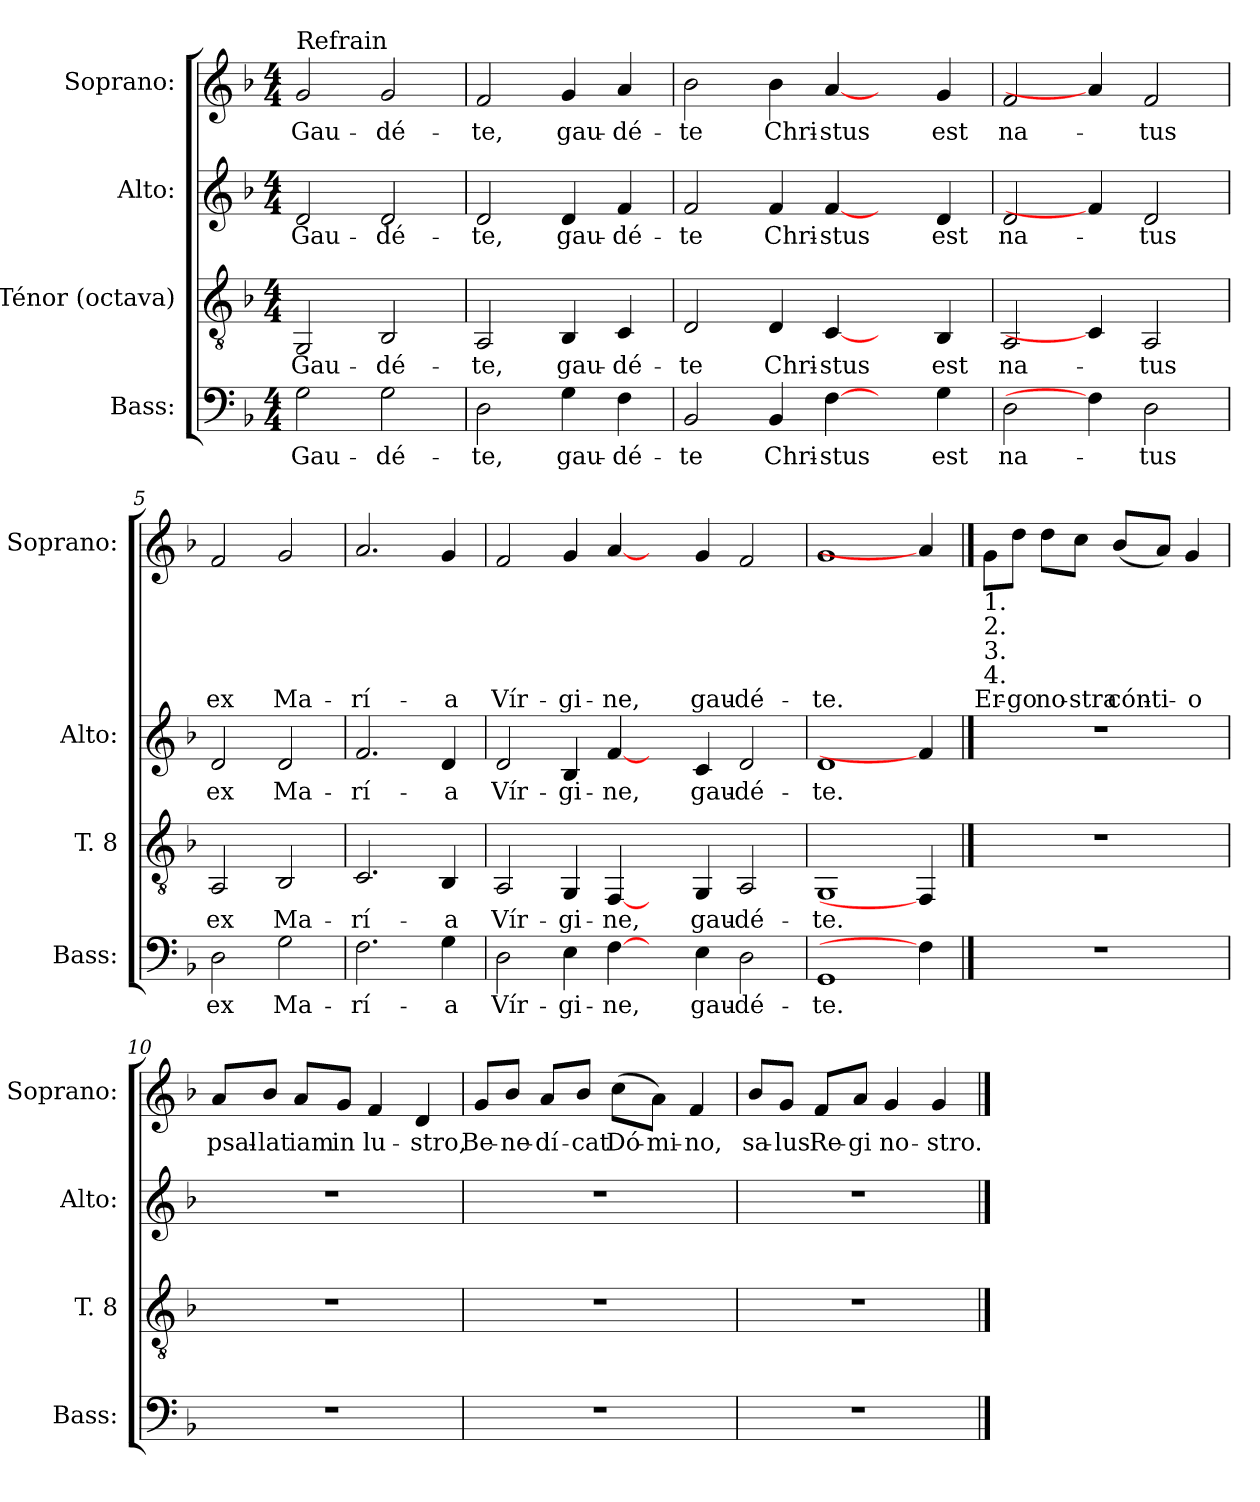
**kern	**text	**kern	**text	**kern	**text	**kern	**text
*part4	*part4	*part3	*part3	*part2	*part2	*part1	*part1
*staff4	*staff4	*staff3	*staff3	*staff2	*staff2	*staff1	*staff1
*I"Bass:	*	*I"Ténor (octava)	*	*I"Alto:	*	*I"Soprano:	*
*I'Bass:	*	*I'T. 8	*	*I'Alto:	*	*I'Soprano:	*
*clefF4	*	*clefGv2	*	*clefG2	*	*clefG2	*
*k[b-]	*	*k[b-]	*	*k[b-]	*	*k[b-]	*
*d:	*	*d:	*	*d:	*	*d:	*
*M4/4	*	*M4/4	*	*M4/4	*	*M4/4	*
=1	=1	=1	=1	=1	=1	=1	=1
!	!	!	!	!	!	!LO:TX:a:t=Refrain	!
!	!LO:LY:b	!	!LO:LY:b	!	!LO:LY:b	!	!LO:LY:b
2G\	Gau-	2GG/	Gau-	2d/	Gau-	2g/	Gau-
!	!LO:LY:b	!	!LO:LY:b	!	!LO:LY:b	!	!LO:LY:b
2G\	-dé-	2BB-/	-dé-	2d/	-dé-	2g/	-dé-
=2	=2	=2	=2	=2	=2	=2	=2
!	!LO:LY:b	!	!LO:LY:b	!	!LO:LY:b	!	!LO:LY:b
2D\	-te,	2AA/	-te,	2d/	-te,	2f/	-te,
!	!LO:LY:b	!	!LO:LY:b	!	!LO:LY:b	!	!LO:LY:b
4G\	gau-	4BB-/	gau-	4d/	gau-	4g/	gau-
!	!LO:LY:b	!	!LO:LY:b	!	!LO:LY:b	!	!LO:LY:b
4F\	-dé-	4C/	-dé-	4f/	-dé-	4a/	-dé-
=3	=3	=3	=3	=3	=3	=3	=3
!	!LO:LY:b	!	!LO:LY:b	!	!LO:LY:b	!	!LO:LY:b
2BB-/	-te	2D/	-te	2f/	-te	2b-\	-te
!	!LO:LY:b	!	!LO:LY:b	!	!LO:LY:b	!	!LO:LY:b
4BB-/	Chri-	4D/	Chri-	4f/	Chri-	4b-\	Chri-
!	!LO:LY:b	!	!LO:LY:b	!	!LO:LY:b	!	!LO:LY:b
[4F\	-stus	[4C/	-stus	[4f/	-stus	[4a/	-stus
4ryy	.	4ryy	.	4ryy	.	4ryy	.
!	!LO:LY:b	!	!LO:LY:b	!	!LO:LY:b	!	!LO:LY:b
4G\	est	4BB-/	est	4d/	est	4g/	est
=4	=4	=4	=4	=4	=4	=4	=4
!	!LO:LY:b	!	!LO:LY:b	!	!LO:LY:b	!	!LO:LY:b
2D\	na-	2AA/	na-	2d/	na-	2f/	na-
4F\]	.	4C/]	.	4f/]	.	4a/]	.
!	!LO:LY:b	!	!LO:LY:b	!	!LO:LY:b	!	!LO:LY:b
2D\	-tus	2AA/	-tus	2d/	-tus	2f/	-tus
!!LO:LB:g=z
=5	=5	=5	=5	=5	=5	=5	=5
!	!LO:LY:b	!	!LO:LY:b	!	!LO:LY:b	!	!LO:LY:b
2D\	ex	2AA/	ex	2d/	ex	2f/	ex
!	!LO:LY:b	!	!LO:LY:b	!	!LO:LY:b	!	!LO:LY:b
2G\	Ma-	2BB-/	Ma-	2d/	Ma-	2g/	Ma-
=6	=6	=6	=6	=6	=6	=6	=6
!	!LO:LY:b	!	!LO:LY:b	!	!LO:LY:b	!	!LO:LY:b
2.F\	-rí-	2.C/	-rí-	2.f/	-rí-	2.a/	-rí-
!	!LO:LY:b	!	!LO:LY:b	!	!LO:LY:b	!	!LO:LY:b
4G\	-a	4BB-/	-a	4d/	-a	4g/	-a
=7	=7	=7	=7	=7	=7	=7	=7
!	!LO:LY:b	!	!LO:LY:b	!	!LO:LY:b	!	!LO:LY:b
2D\	Vír-	2AA/	Vír-	2d/	Vír-	2f/	Vír-
!	!LO:LY:b	!	!LO:LY:b	!	!LO:LY:b	!	!LO:LY:b
4E\	-gi-	4GG/	-gi-	4B-/	-gi-	4g/	-gi-
!	!LO:LY:b	!	!LO:LY:b	!	!LO:LY:b	!	!LO:LY:b
[4F\	-ne,	[4FF/	-ne,	[4f/	-ne,	[4a/	-ne,
4ryy	.	4ryy	.	4ryy	.	4ryy	.
!	!LO:LY:b	!	!LO:LY:b	!	!LO:LY:b	!	!LO:LY:b
4E\	gau-	4GG/	gau-	4c/	gau-	4g/	gau-
!	!LO:LY:b	!	!LO:LY:b	!	!LO:LY:b	!	!LO:LY:b
2D\	-dé-	2AA/	-dé-	2d/	-dé-	2f/	-dé-
=8	=8	=8	=8	=8	=8	=8	=8
!	!LO:LY:b	!	!LO:LY:b	!	!LO:LY:b	!	!LO:LY:b
1GG	-te.	1GG	-te.	1d	-te.	1g	-te.
4F\]	.	4FF/]	.	4f/]	.	4a/]	.
!!LO:LB:g=z
==9	==9	==9	==9	==9	==9	==9	==9
!	!	!	!	!	!	!LO:TX:b:t=1.	!
!	!	!	!	!	!	!LO:TX:b:t=2.	!
!	!	!	!	!	!	!LO:TX:b:t=3.	!
!	!	!	!	!	!	!LO:TX:b:t=4.	!
!	!	!	!	!	!	!	!LO:LY:b
1r	.	1r	.	1r	.	8g\L	-Er-
!	!	!	!	!	!	!	!LO:LY:b
.	.	.	.	.	.	8dd\J	-go
!	!	!	!	!	!	!	!LO:LY:b
.	.	.	.	.	.	8dd\L	-no-
!	!	!	!	!	!	!	!LO:LY:b
.	.	.	.	.	.	8cc\J	stra
!	!	!	!	!	!	!	!LO:LY:b
.	.	.	.	.	.	(>8b-/L	-cón-
!	!	!	!	!	!	!	!LO:LY:b
.	.	.	.	.	.	8a/J)	ti-
!	!	!	!	!	!	!	!LO:LY:b
.	.	.	.	.	.	4g/	o
=10	=10	=10	=10	=10	=10	=10	=10
!	!	!	!	!	!	!	!LO:LY:b
1r	.	1r	.	1r	.	8a/L	-psal-
!	!	!	!	!	!	!	!LO:LY:b
.	.	.	.	.	.	8b-/J	lat
!	!	!	!	!	!	!	!LO:LY:b
.	.	.	.	.	.	8a/L	-iam
!	!	!	!	!	!	!	!LO:LY:b
.	.	.	.	.	.	8g/J	-in
!	!	!	!	!	!	!	!LO:LY:b
.	.	.	.	.	.	4f/	-lu-
!	!	!	!	!	!	!	!LO:LY:b
.	.	.	.	.	.	4d/	stro,
!!LO:LB:g=z
=11	=11	=11	=11	=11	=11	=11	=11
!	!	!	!	!	!	!	!LO:LY:b
1r	.	1r	.	1r	.	8g/L	-Be-
!	!	!	!	!	!	!	!LO:LY:b
.	.	.	.	.	.	8b-/J	ne-
!	!	!	!	!	!	!	!LO:LY:b
.	.	.	.	.	.	8a/L	dí-
!	!	!	!	!	!	!	!LO:LY:b
.	.	.	.	.	.	8b-/J	cat
!	!	!	!	!	!	!	!LO:LY:b
.	.	.	.	.	.	(>8cc\L	-Dó-
!	!	!	!	!	!	!	!LO:LY:b
.	.	.	.	.	.	8a\J)	mi-
!	!	!	!	!	!	!	!LO:LY:b
.	.	.	.	.	.	4f/	no,
=12	=12	=12	=12	=12	=12	=12	=12
!	!	!	!	!	!	!	!LO:LY:b
1r	.	1r	.	1r	.	8b-/L	-sa-
!	!	!	!	!	!	!	!LO:LY:b
.	.	.	.	.	.	8g/J	lus
!	!	!	!	!	!	!	!LO:LY:b
.	.	.	.	.	.	8f/L	-Re-
!	!	!	!	!	!	!	!LO:LY:b
.	.	.	.	.	.	8a/J	-gi
!	!	!	!	!	!	!	!LO:LY:b
.	.	.	.	.	.	4g/	-no-
!	!	!	!	!	!	!	!LO:LY:b
.	.	.	.	.	.	4g/	stro.
==	==	==	==	==	==	==	==
*-	*-	*-	*-	*-	*-	*-	*-
